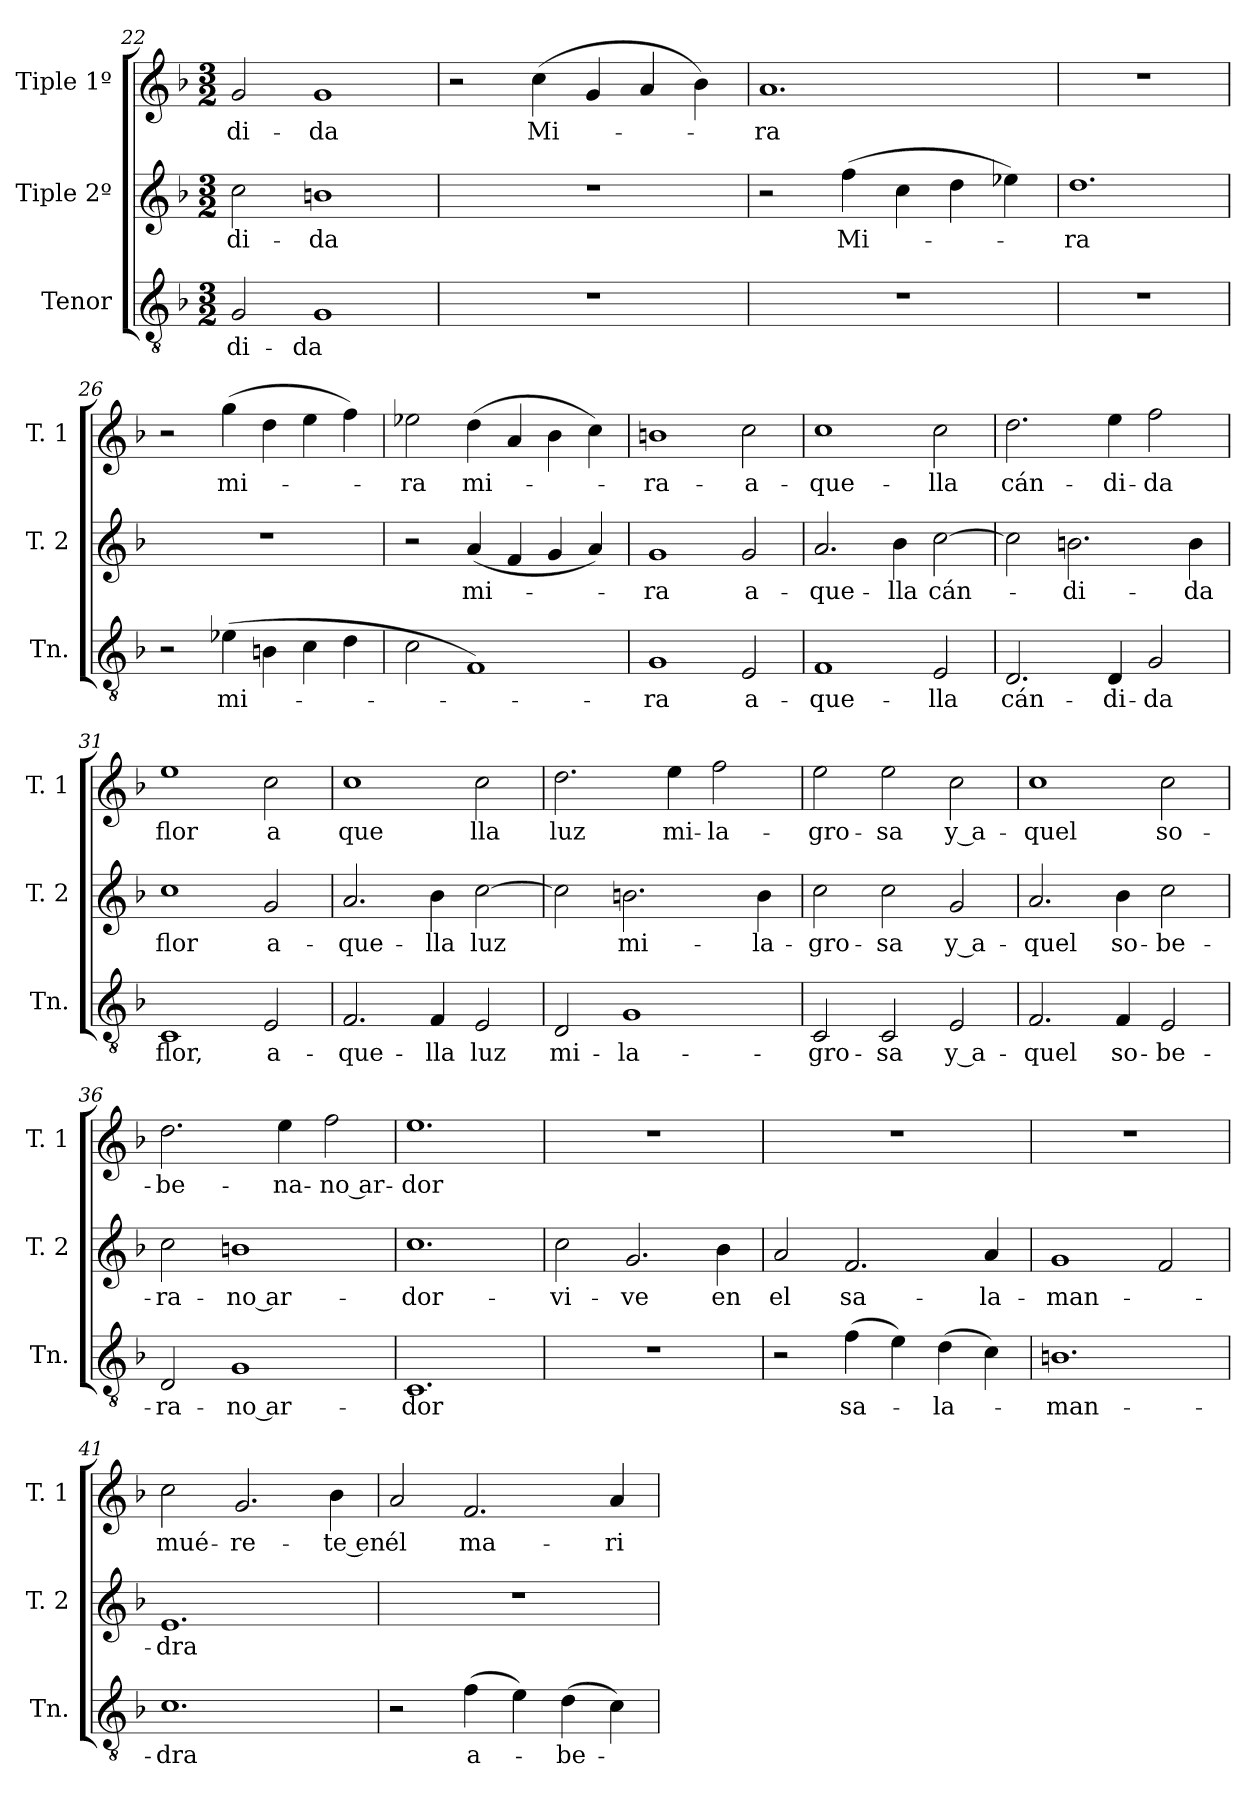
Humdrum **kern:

**kern	**text	**kern	**text	**kern	**text
*part3	*part3	*part2	*part2	*part1	*part1
*staff3	*staff3	*staff2	*staff2	*staff1	*staff1
*I"Tenor	*	*I"Tiple 2º	*	*I"Tiple 1º	*
*I'Tn.	*	*I'T. 2	*	*I'T. 1	*
*clefGv2	*	*clefG2	*	*clefG2	*
*k[b-]	*	*k[b-]	*	*k[b-]	*
*M3/2	*	*M3/2	*	*M3/2	*
=22	=22	=22	=22	=22	=22
2G	-di-	2cc	-di-	2g	-di-
1G	-da	1bn	-da	1g	-da
=23	=23	=23	=23	=23	=23
1.r	.	1.r	.	2r	.
.	.	.	.	(4cc	Mi-
.	.	.	.	4g	.
.	.	.	.	4a	.
.	.	.	.	4b-)	.
=24	=24	=24	=24	=24	=24
1.r	.	2r	.	1.a	-ra
.	.	(4ff	Mi-	.	.
.	.	4cc	.	.	.
.	.	4dd	.	.	.
.	.	4ee-X)	.	.	.
=25	=25	=25	=25	=25	=25
1.r	.	1.dd	-ra	1.r	.
=26	=26	=26	=26	=26	=26
2r	.	1.r	.	2r	.
(4e-X	mi-	.	.	(4gg	mi-
4Bn	.	.	.	4dd	.
4c	.	.	.	4ee	.
4d	.	.	.	4ff)	.
=27	=27	=27	=27	=27	=27
2c	.	2r	.	2ee-X	-ra
1F)	.	(4a	mi-	(4dd	mi-
.	.	4f	.	4a	.
.	.	4g	.	4b-	.
.	.	4a)	.	4cc)	.
=28	=28	=28	=28	=28	=28
1G	-ra	1g	-ra	1bn	-ra-
2E	a-	2g	a-	2cc	-a-
=29	=29	=29	=29	=29	=29
1F	-que-	2.a	-que-	1cc	-que-
.	.	4b-	-lla	.	.
2E	-lla	[2cc	cán-	2cc	-lla
=30	=30	=30	=30	=30	=30
2.D	cán-	2cc]	.	2.dd	cán-
.	.	2.bn	-di-	.	.
4D	-di-	.	.	4ee	-di-
2G	-da	.	.	2ff	-da
.	.	4b	-da	.	.
=31	=31	=31	=31	=31	=31
1C	flor,	1cc	flor	1ee	flor
2E	a-	2g	a-	2cc	a
=32	=32	=32	=32	=32	=32
2.F	-que-	2.a	-que-	1cc	-que
4F	-lla	4b-	-lla	.	.
2E	luz	[2cc	luz	2cc	-lla
=33	=33	=33	=33	=33	=33
2D	mi-	2cc]	.	2.dd	luz
1G	-la-	2.bn	mi-	.	.
.	.	.	.	4ee	mi-
.	.	.	.	2ff	-la-
.	.	4b	-la-	.	.
=34	=34	=34	=34	=34	=34
2C	-gro-	2cc	-gro-	2ee	-gro-
2C	-sa	2cc	-sa	2ee	-sa
2E	y a-	2g	y a-	2cc	y a-
=35	=35	=35	=35	=35	=35
2.F	-quel	2.a	-quel	1cc	-quel
4F	so-	4b-	so-	.	.
2E	-be-	2cc	-be-	2cc	so-
=36	=36	=36	=36	=36	=36
2D	-ra-	2cc	-ra-	2.dd	-be-
1G	no ar-	1bn	no ar-	.	.
.	.	.	.	4ee	-na-
.	.	.	.	2ff	no ar-
=37	=37	=37	=37	=37	=37
1.C	-dor	1.cc	-dor-	1.ee	-dor
=38	=38	=38	=38	=38	=38
1.r	.	2cc	-vi-	1.r	.
.	.	2.g	-ve	.	.
.	.	4b-	en	.	.
=39	=39	=39	=39	=39	=39
2r	.	2a	el	1.r	.
(4f	sa-	2.f	sa-	.	.
4e)	.	.	.	.	.
(4d	-la-	.	.	.	.
4c)	.	4a	-la-	.	.
=40	=40	=40	=40	=40	=40
1.Bn	-man-	1g	-man-	1.r	.
.	.	2f	.	.	.
=41	=41	=41	=41	=41	=41
1.c	-dra	1.e	-dra	2cc	mué-
.	.	.	.	2.g	-re-
.	.	.	.	4b-	-te en
=42	=42	=42	=42	=42	=42
2r	.	1.r	.	2a	él
(4f	a-	.	.	2.f	ma-
4e)	.	.	.	.	.
(4d	-be-	.	.	.	.
4c)	.	.	.	4a	-ri-
=	=	=	=	=	=
*-	*-	*-	*-	*-	*-
